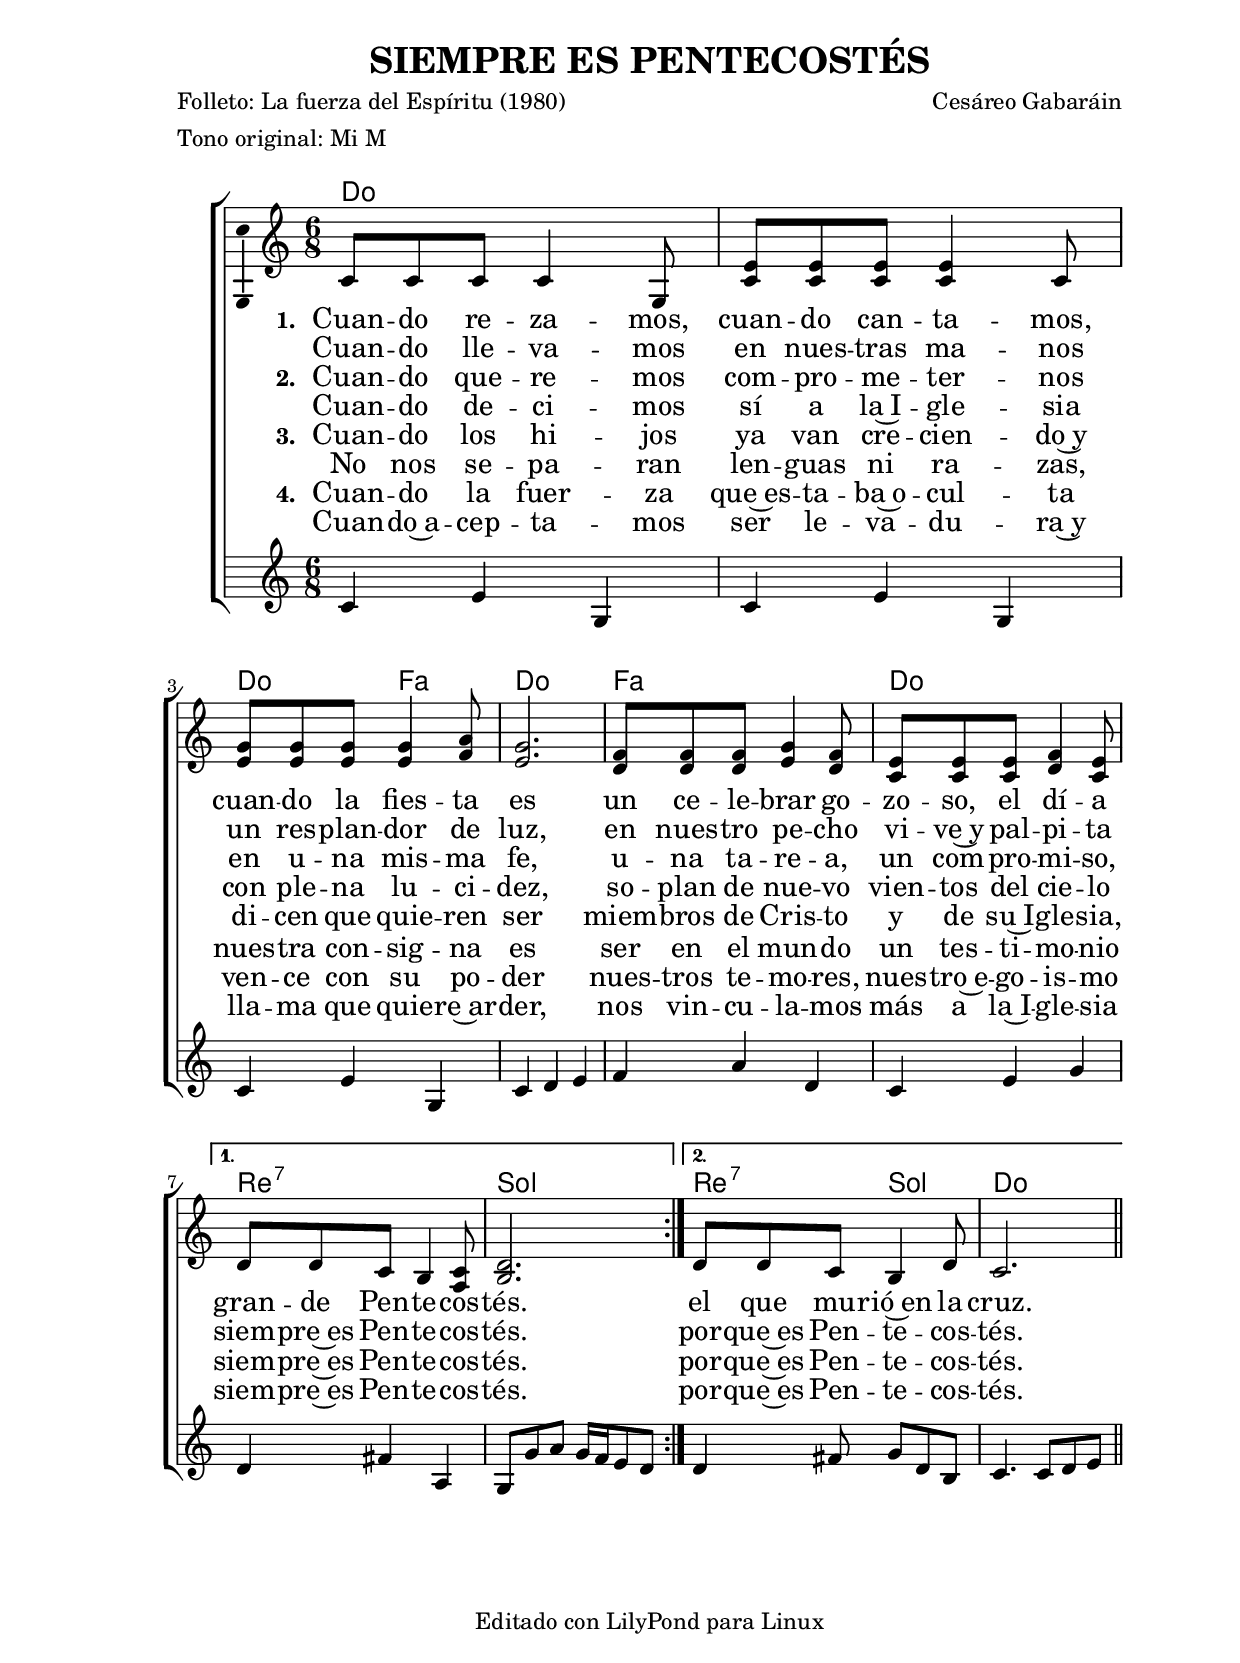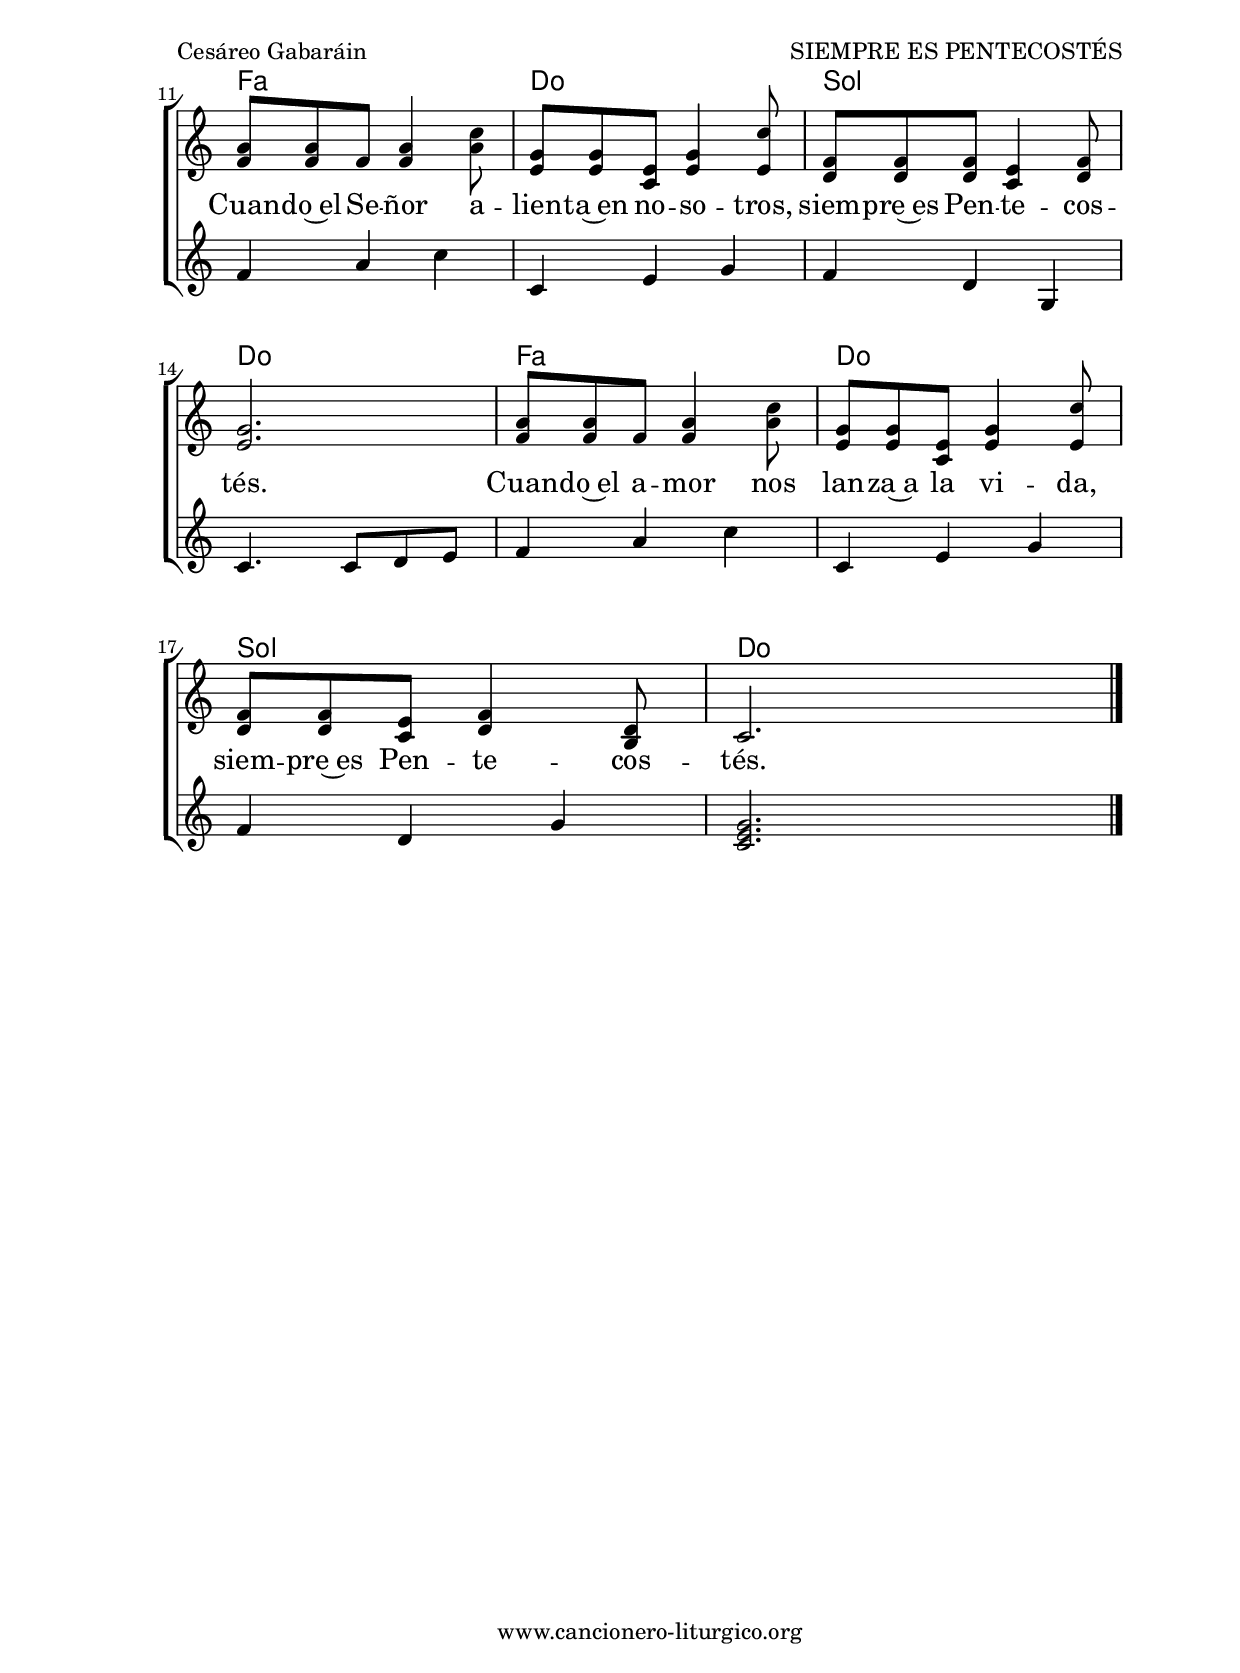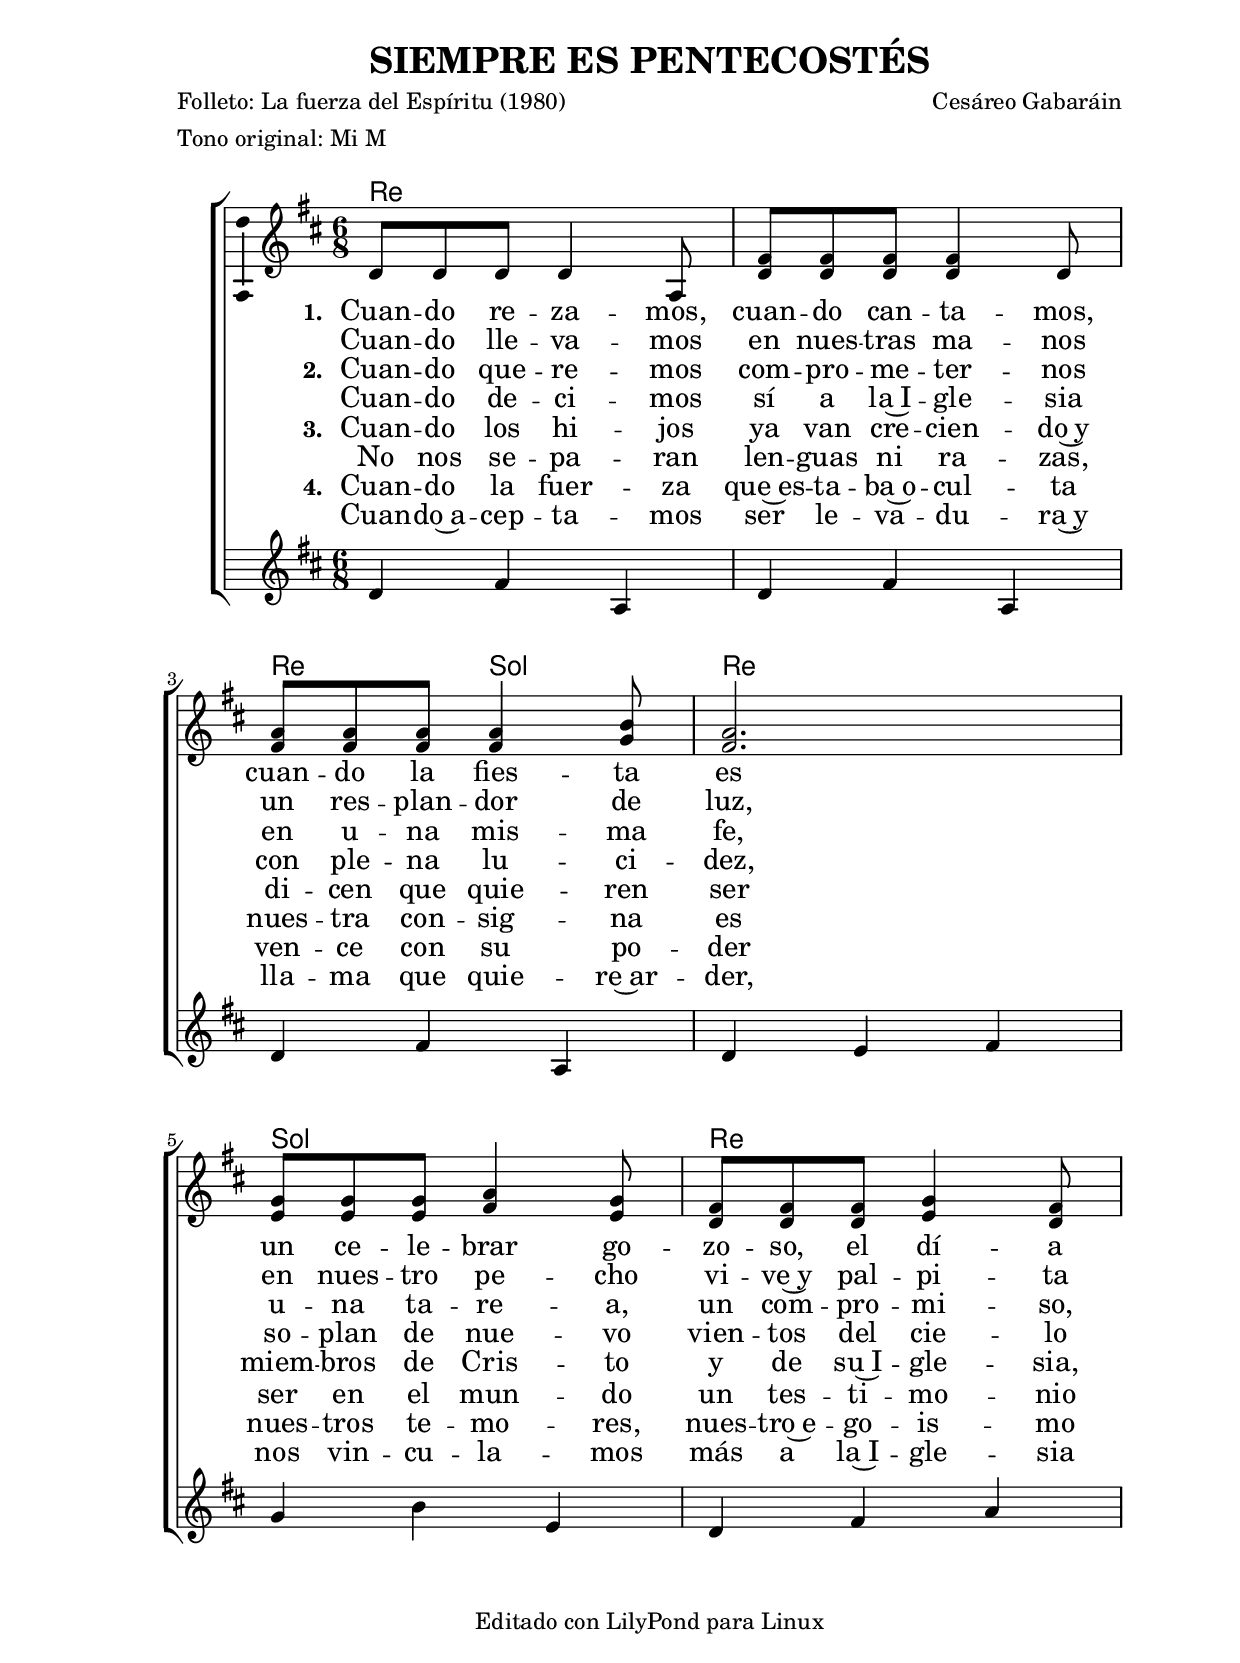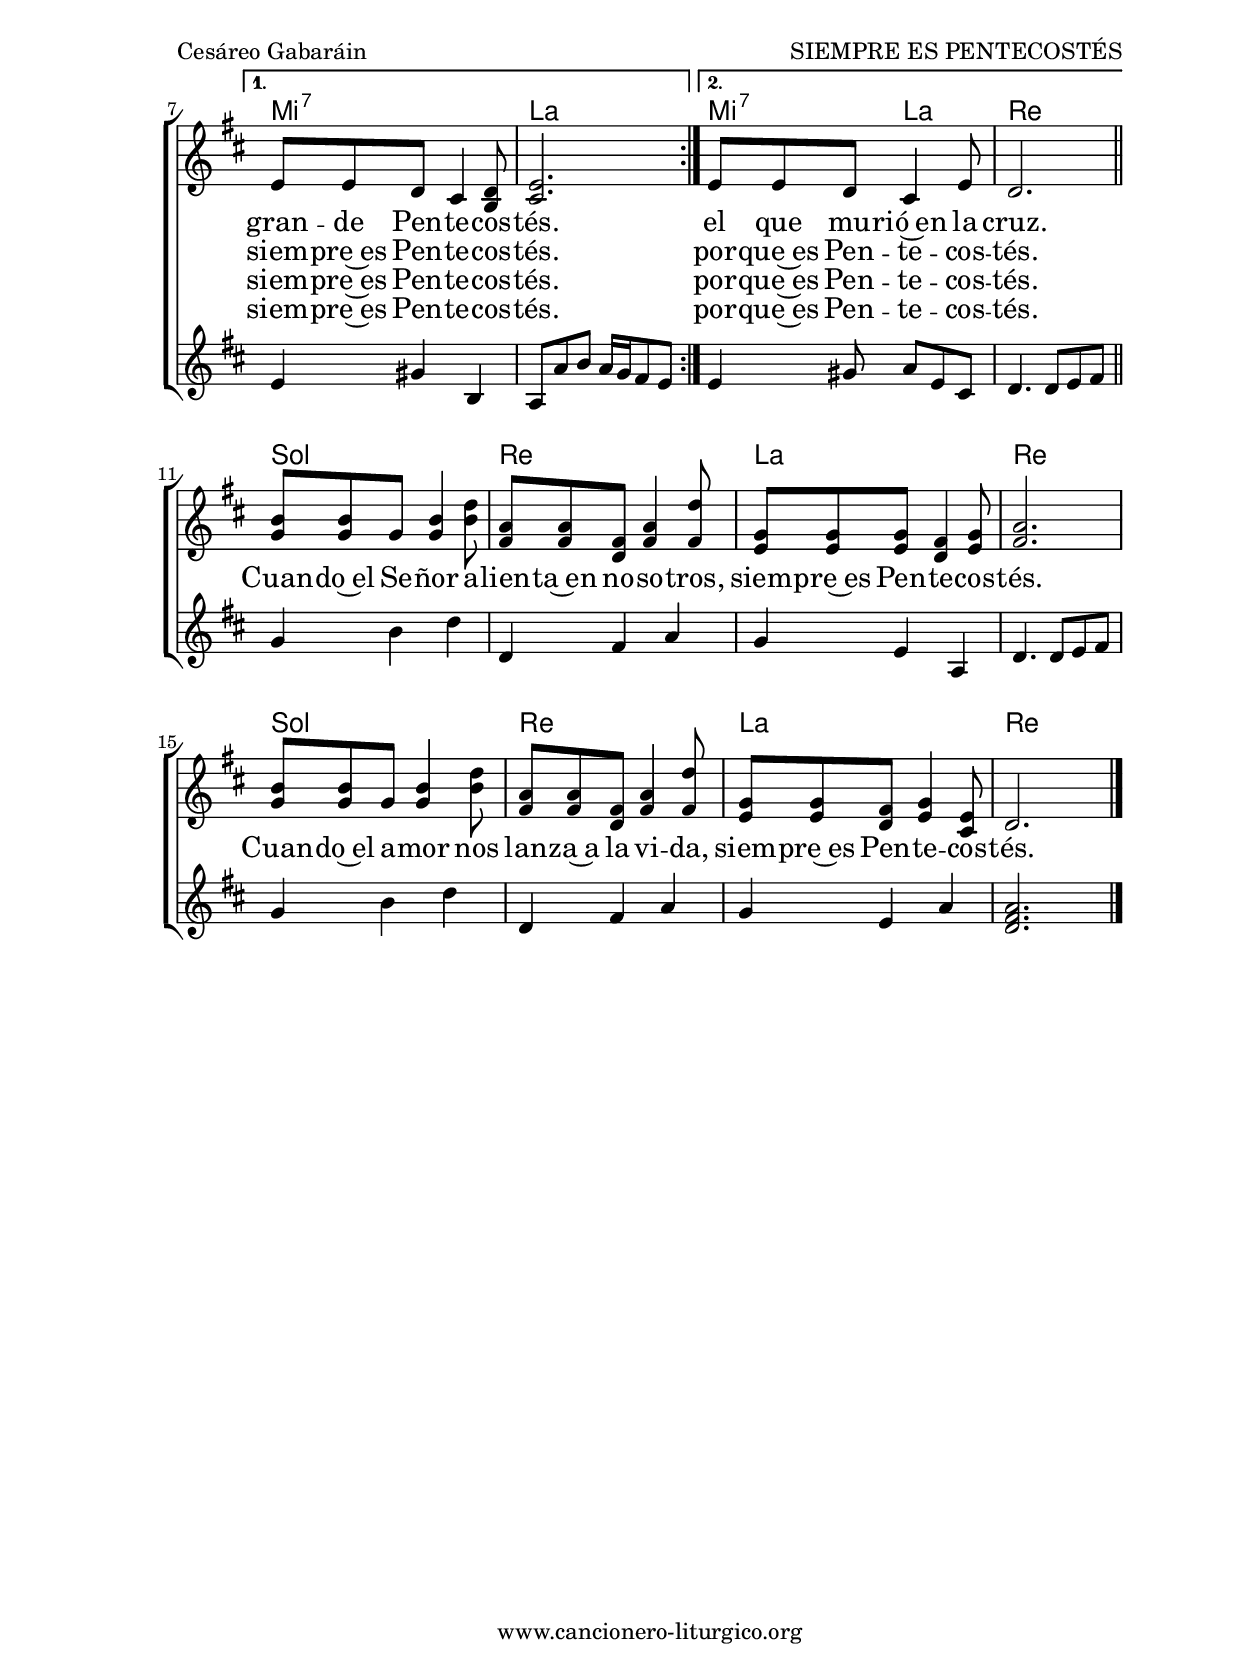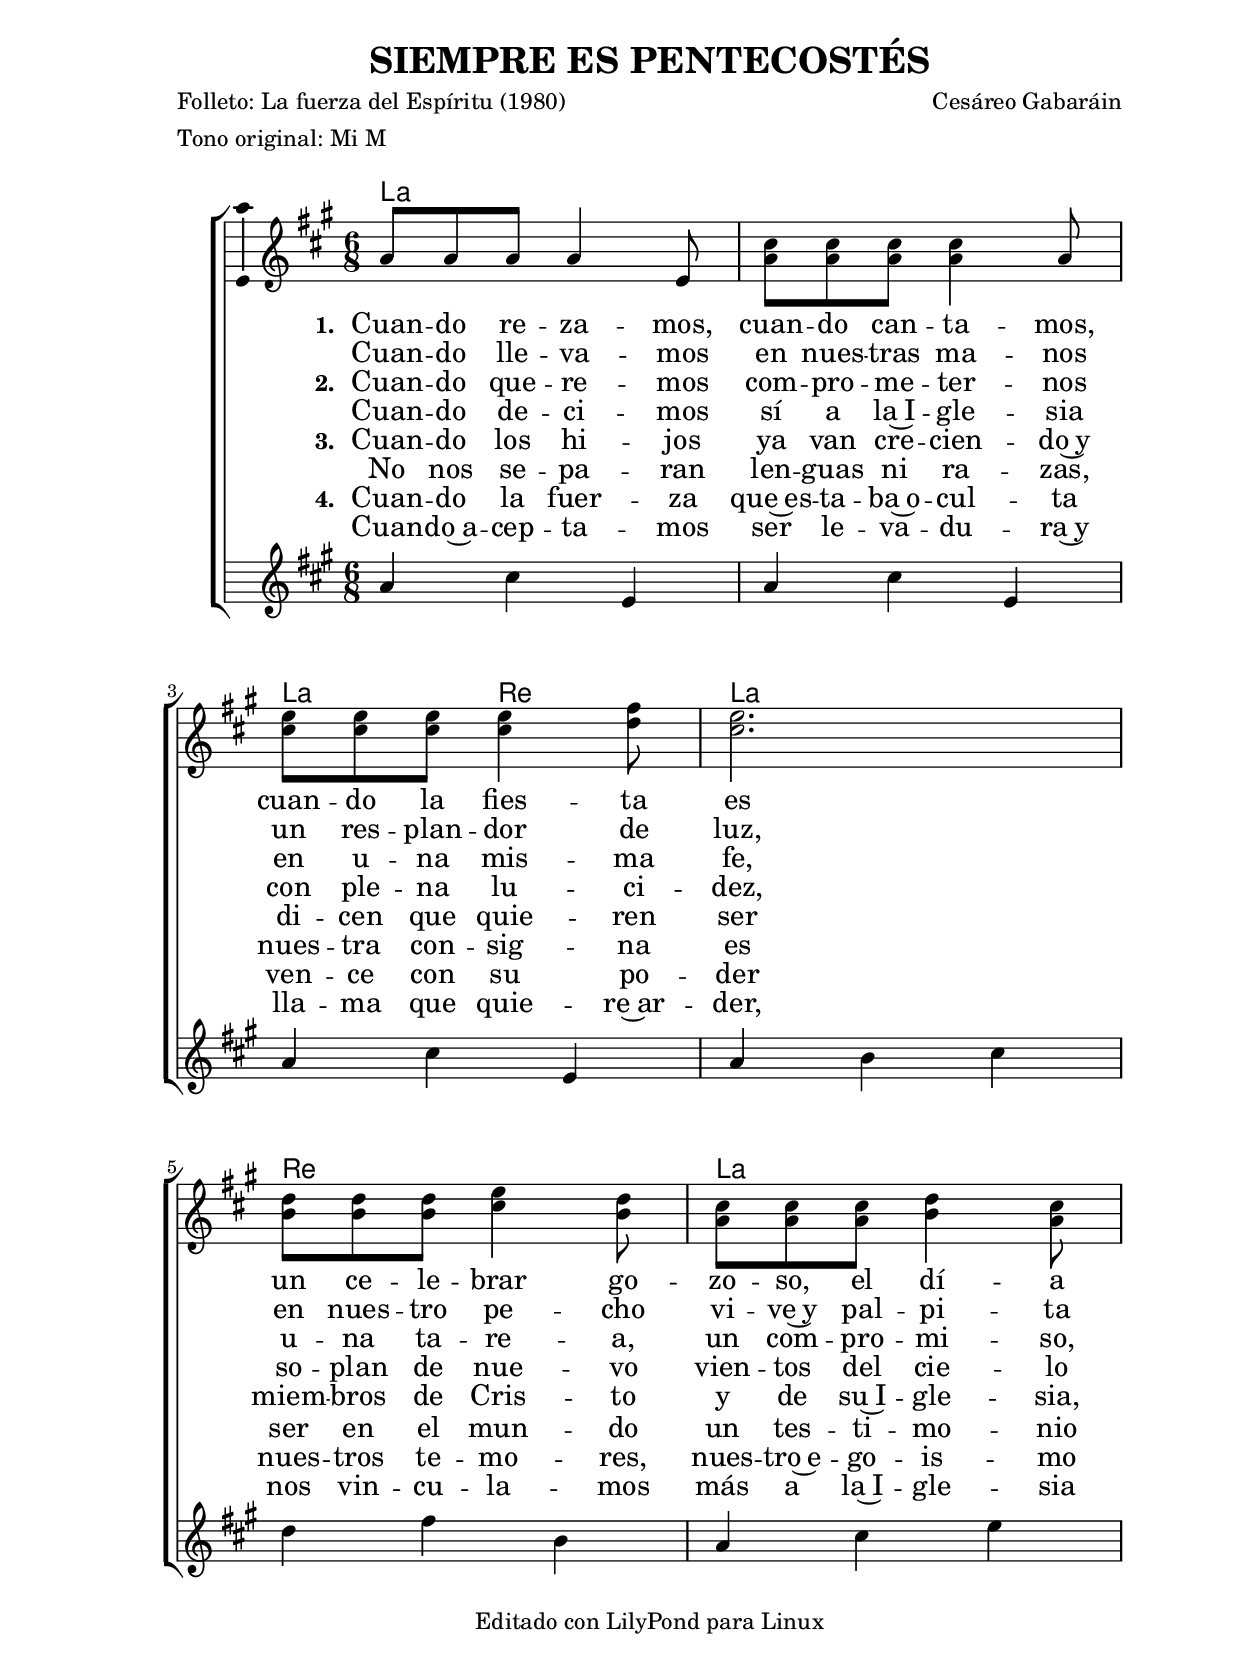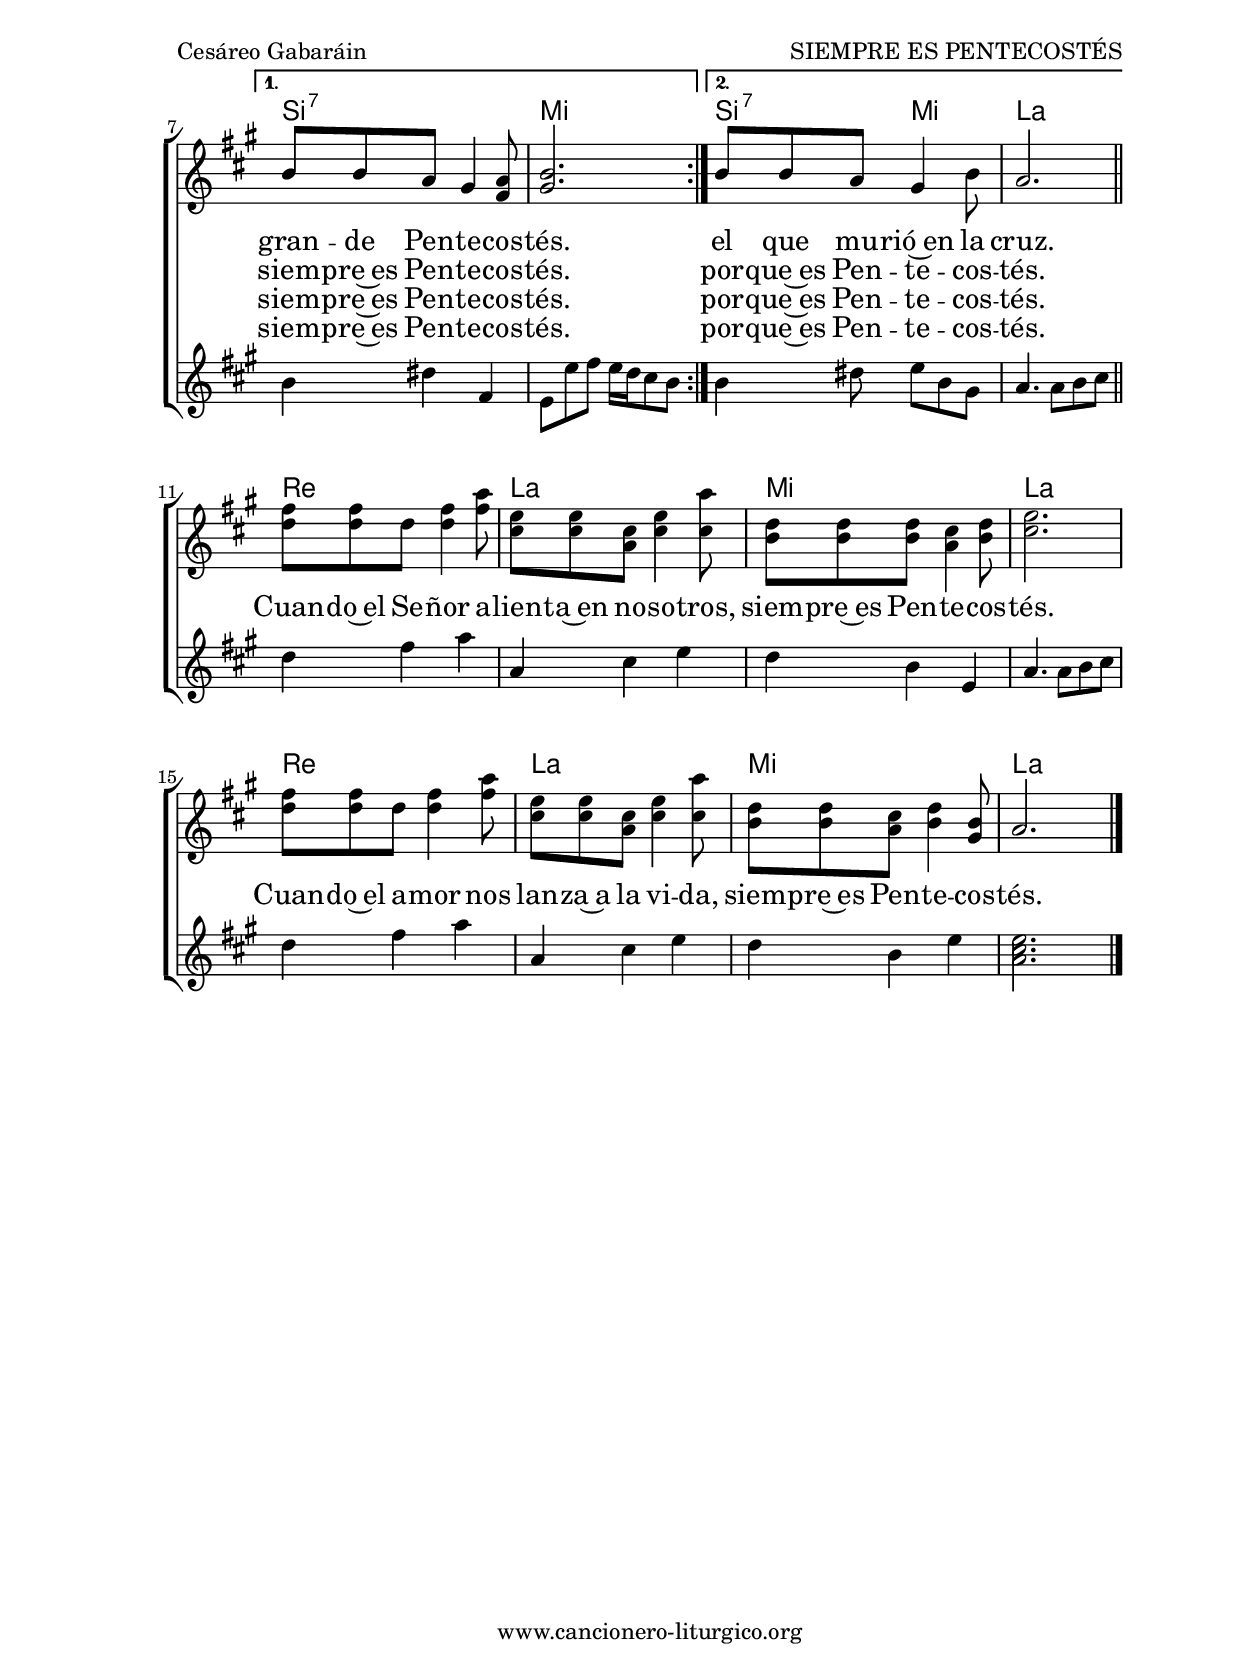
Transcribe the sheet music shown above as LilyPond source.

%
%para convertir .midi en .wav:
%timidity filename.midi -Ow -o finename.wav
%
%
%Para convertir de .wav a .mp3:
%lame -h -m j filename.wav
%
%
%para escuchar el midi:
%timidity nombrefichero.midi
%


%versión de lilypond para la que se ha escrito esta partitura:
\version "2.16.0"

	%Tamaño papel
	#(set-default-paper-size "a4")
	%Tamaño partitura
	#(set-global-staff-size 20)
	%No responde al pulsar sobre una nota
	#(ly:set-option 'point-and-click #f)

%parámetros del encabezamiento:
\header {
	title = "SIEMPRE ES PENTECOSTÉS"
	subtitle = ""
	composer = "Cesáreo Gabaráin"
	poet = "Folleto: La fuerza del Espíritu (1980)"
	meter = "Tono original: Mi M"
	arranger = ""
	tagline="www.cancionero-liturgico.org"
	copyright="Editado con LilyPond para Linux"
	}

%parámetros asociados al papel:
\paper {
	oddHeaderMarkup = \markup {\fill-line { \on-the-fly #not-first-page \fromproperty #'header:title \on-the-fly #not-first-page \fromproperty #'header:composer }}
	evenHeaderMarkup = \markup {\fill-line { \fromproperty #'header:composer \fromproperty #'header:title }}
	#(set-paper-size "a4")
	print-page-number = ##f
	first-page-number = 1
	print-first-page-number = ##f
%	head-separation = 3.0 \cm
	top-margin = 2.0 \cm
	bottom-margin = 0.5\cm
%%%	bottom-margin = 0.4\cm
	left-margin = 3.0 \cm
	line-width = 16.0 \cm 
	indent = 8\mm
	interscoreline = 2.\mm
	between-system-space = 15\mm
%	para que las partituras no llenen la hoja:
	ragged-bottom = ##t
%	idem para la última hoja:
	ragged-last-bottom = ##f
%	para que las partituras llenen el ancho del papel:
	ragged-last = ##f
	after-title-space = 2.5 \cm
%page-count=1
system-count=6

	%Flexible Vertical Spacing
%	markup-markup-spacing =
%	#'((basic-distance . 15) (minimum-distance . 15) (padding . 3))
	markup-system-spacing =
	#'((basic-distance . 15) (minimum-distance . 15) (padding . 3))
	system-system-spacing =
	#'((basic-distance . 15) (minimum-distance . 15) (padding . 3))
	score-system-spacing =
	#'((basic-distance . 15) (minimum-distance . 15) (padding . 5))
%	top-system-spacing = % header
%	#'((basic-distance . 8) (minimum-distance . 0) (padding . 0))
%	top-markup-spacing =
%	#'((basic-distance . 20) (minimum-distance . 20) (padding . 0))
	last-bottom-spacing = % footer
	#'((basic-distance . 5) (minimum-distance . 5) (padding . 0))
%	score-markup-spacing =
%	#'((basic-distance . 16) (minimum-distance . 13) (padding . 0))

	}


%parámetros que afectan a toda la partitura:
global = {
	%clave de sol (G):
	\clef G
	%armadura:
%%%	\transpose c d
	\key c \major
	\tempo 4=120
	\set Score.tempoHideNote = ##t
	}


acordes = {
	\italianChords
	\chordmode {
%%%	\transpose c d
{

\repeat volta 2 {
c4. s c s c f c s f s c s
}

\alternative {
{
d:7 s g s
}
{
d:7 g c s
}
}

f s c s g s c s f s c s g s c s  

	}
	}
}

melodia = 
%%%	\transpose c d
{
\relative c'{
\time 6/8

\repeat volta 2 {

c8 c c c4 g8

<<
{

e'8 e e e4 c8
\break
g'8 g g g4 a8
g2.

f8 f f g4 f8
e8 e e f4 e8

}
{

c8 c c c4 s8
e8 e e e4 f8
e2.

d8 d d e4 d8
c8 c c d4 c8

}
>>
\break

}

\alternative{
{

d8 d c b4
<<
{
c8
d2.
}
{
a8
b2.
}
>>

}
{

d8 d c b4
d8
c2.

}
	}

\bar "||"
\break

%d8 d c b4 d8
%c2.

<<
{

a'8 a f a4 c8
g8 g e g4 c8
f,8 f f e4 f8
g2.
a8 a f a4 c8
g8 g e g4 c8
f,8 f e f4 d8
c2.

}
{

f8 f s f4 a8
e8 e c e4 e8
d8 d d c4 d8
e2.
f8 f s f4 a8
e8 e c e4 e8
d8 d c d4 b8
s2.

}
>>

\bar "|."
}
}

organo = 
%%%	\transpose c d
{
	%clave de fa (F):
%%%	\clef F

	\relative c'{

	\time 6/8

\repeat volta 2 {
c4 e g,
c e g,
c e g,
c d e
f a d,
c e g
}

\alternative {
{
d fis a,
g8 g' a g16 f e8 d
}
{
d4 fis8 g d b
c4. c8 d e
}
}

f4 a c
c, e g
f d g,
c4. c8 d e
f4 a c
c, e g
f d g
<c, e g>2.


%	\bar "|."
	}
	}



texto = \lyricmode {
\set stanza =#"1. " Cuan -- do re -- za -- mos, cuan -- do can -- ta -- mos,
cuan -- do la fies -- ta es
un ce -- le -- brar go -- zo -- so,
el dí -- a gran -- de Pen -- te -- cos -- tés.
el que mu -- rió~en la cruz.

Cuan -- do~el Se -- ñor a -- lien -- ta~en no -- so -- tros,
siem -- pre~es Pen -- te -- cos -- tés.
Cuan -- do~el a -- mor nos lan -- za~a la vi -- da,
siem -- pre~es Pen -- te -- cos -- tés.

	}


textodos = \lyricmode {
Cuan -- do lle -- va -- mos en nues -- tras ma -- nos
un res -- plan -- dor de luz,
en nues -- tro pe -- cho vi -- ve~y pal -- pi -- ta

	}

textotres = \lyricmode {
\set stanza =#"2. " Cuan -- do que -- re -- mos com -- pro -- me -- ter -- nos
en u -- na mis -- ma fe,
u -- na ta -- re -- a, un com -- pro -- mi -- so,
siem -- pre~es Pen -- te -- cos -- tés.
por -- que~es Pen -- te -- cos -- tés.

	}

textocuatro = \lyricmode {
Cuan -- do de -- ci -- mos sí a la~I -- gle -- sia
con ple -- na lu -- ci -- dez,
so -- plan de nue -- vo vien -- tos del cie -- lo

	}

textocinco = \lyricmode {
\set stanza =#"3. " Cuan -- do los hi -- jos ya van cre -- cien -- do~y
di -- cen que quie -- ren ser
miem -- bros de Cris -- to y de su~I -- gle -- sia,
siem -- pre~es Pen -- te -- cos -- tés.
por -- que~es Pen -- te -- cos -- tés.

	}

textoseis = \lyricmode {
No nos se -- pa -- ran len -- guas ni ra -- zas,
nues -- tra con -- sig -- na es
ser en el mun -- do un tes -- ti -- mo -- nio

	}

textosiete = \lyricmode {
\set stanza =#"4. " Cuan -- do la fuer -- za que~es -- ta -- ba~o -- cul -- ta
ven -- ce con su po -- der
nues -- tros te -- mo -- res, nues -- tro~e -- go -- is -- mo
siem -- pre~es Pen -- te -- cos -- tés.
por -- que~es Pen -- te -- cos -- tés.

	}

textoocho = \lyricmode {
Cuan -- do~a -- cep -- ta -- mos ser le -- va -- du -- ra~y
lla -- ma que quie -- re~ar -- der,
nos vin -- cu -- la -- mos más a la~I -- gle -- sia

	}

acordesStaff = \context ChordNames = acordesStaff <<
	\set chordChanges = ##t
	\acordes
	>>


vozStaff = \context Voice = vozStaff
\with {\consists "Ambitus_engraver"}
<<
%	\set Staff.instrumentName = ""
%	\set Staff.shortInstrumentName = ""
%	\set Staff.midiInstrument = #"clarinet"
%	\set Staff.midiInstrument = #"cello"
%	\set Staff.midiInstrument = #"flute"
	\set Staff.midiInstrument = #"electric guitar (jazz)"
%	\set Staff.midiInstrument = #"english horn"
%	\set Staff.midiInstrument = #"violin"
%	\set Staff.midiInstrument = #"glockenspiel"
	\set Staff.midiMinimumVolume = #0.7
	\set Staff.midiMaximumVolume = #0.9
	\global
	\melodia
	>>

organoStaff = \context Voice = organoStaff
<<
	\override Staff.StaffSymbol #'staff-space = #(magstep -0.35)
	\set Staff.midiInstrument = #"flute"
	\set Staff.midiMinimumVolume = #0.7
	\set Staff.midiMaximumVolume = #0.9
	\global
	\relative c' \organo
	>>

textoStaff = \context Lyrics = textoStaff <<
	\lyricsto vozStaff \texto
	>>

textodosStaff = \context Lyrics = textodosStaff <<
	\lyricsto vozStaff \textodos
	>>

textotresStaff = \context Lyrics = textotresStaff <<
	\lyricsto vozStaff \textotres
	>>

textocuatroStaff = \context Lyrics = textocuatroStaff <<
	\lyricsto vozStaff \textocuatro
	>>

textocincoStaff = \context Lyrics = textocincoStaff <<
	\lyricsto vozStaff \textocinco
	>>

textoseisStaff = \context Lyrics = textoseisStaff <<
	\lyricsto vozStaff \textoseis
	>>

textosieteStaff = \context Lyrics = textosieteStaff <<
	\lyricsto vozStaff \textosiete
	>>

textoochoStaff = \context Lyrics = textoochoStaff <<
	\lyricsto vozStaff \textoocho
	>>


\book {
	\score {
		\context ChoirStaff {
%			\override StaffGroup.SystemStartBracket #'collapse-height = #1
%			\override Score.SystemStartBar #'collapse-height = #1
			<<
			\acordesStaff
			\vozStaff
			\textoStaff
			\textodosStaff
			\textotresStaff
			\textocuatroStaff
			\textocincoStaff
			\textoseisStaff
			\textosieteStaff
			\textoochoStaff
			\organoStaff
			>>
			}
		\layout {
	 		\context {
				\Lyrics
				\override LyricText #'font-size = #2
				}
	 		 \context {
				\Score
				\override StaffSymbol #'staff-space = #(magstep +3)
				}
			}
		}
	\score {
		\unfoldRepeats
		\context ChoirStaff {
			<<
			\acordesStaff
			\vozStaff
			\organoStaff
			>>
			}
		\midi {
	 		\context {
	 			\Score
				tempoWholesPerMinute = #(ly:make-moment 70 4)
				}
			}
		}
	}



#(define output-suffix "C")
\book {
	\score {
		\context ChoirStaff {
%			\override StaffGroup.SystemStartBracket #'collapse-height = #1
%			\override Score.SystemStartBar #'collapse-height = #1
\transpose c d
			<<
			\acordesStaff
			\vozStaff
			\textoStaff
			\textodosStaff
			\textotresStaff
			\textocuatroStaff
			\textocincoStaff
			\textoseisStaff
			\textosieteStaff
			\textoochoStaff
			\organoStaff
			>>
			}
		\layout {
	    		\context {
				\Lyrics
				\override LyricText #'font-size = #2
				}
	   		 \context {
				\Score
				\override StaffSymbol #'staff-space = #(magstep +3)
				}
			}
		}
	}

#(define output-suffix "S")
\book {
	\score {
		\context ChoirStaff {
%			\override StaffGroup.SystemStartBracket #'collapse-height = #1
%			\override Score.SystemStartBar #'collapse-height = #1
\transpose c a
			<<
			\acordesStaff
			\vozStaff
			\textoStaff
			\textodosStaff
			\textotresStaff
			\textocuatroStaff
			\textocincoStaff
			\textoseisStaff
			\textosieteStaff
			\textoochoStaff
			\organoStaff
			>>
			}
		\layout {
	    		\context {
				\Lyrics
				\override LyricText #'font-size = #2
				}
	   		 \context {
				\Score
				\override StaffSymbol #'staff-space = #(magstep +3)
				}
			}
		}
	}


